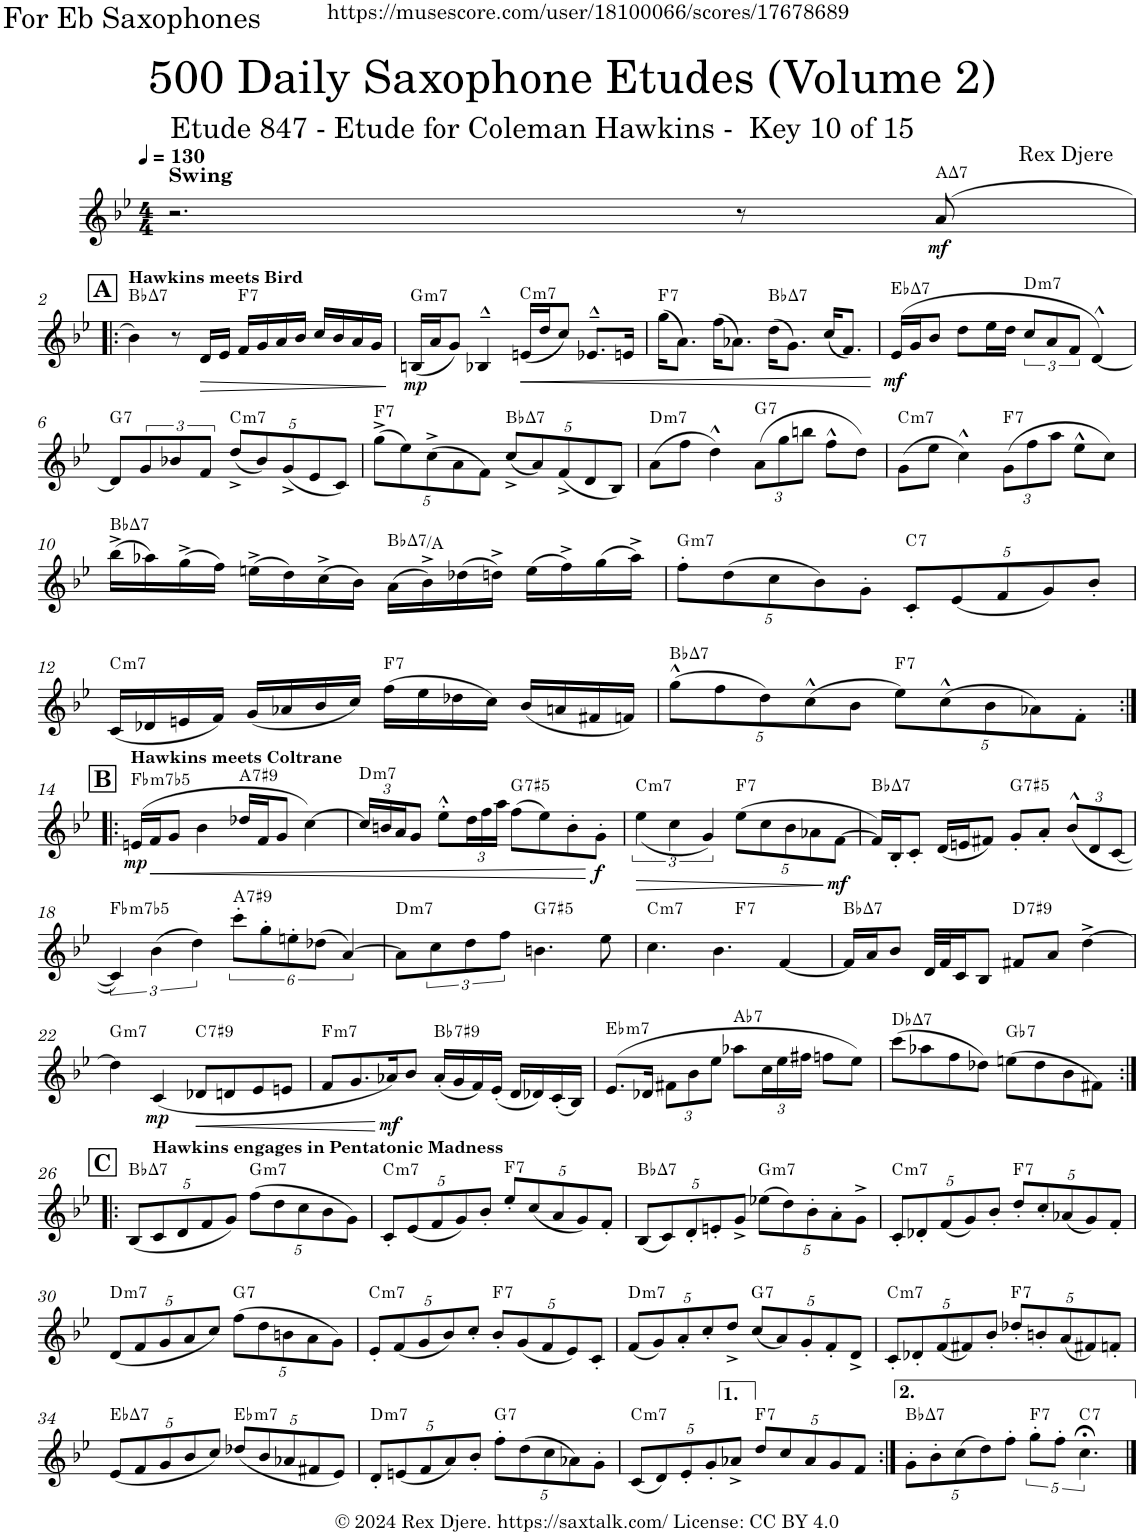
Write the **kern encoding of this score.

**kern	**dynam	**harte
*part1	*part1	*part1
*staff1	*staff1	*
*I"Alto Saxophone	*	*
*I'A. Sax.	*	*
*clefG2	*	*
*Trd5c9	*	*
*k[b-e-]	*	*
*M4/4	*	*
*MM130	*	*
=1	=1	=1
!LO:TX:a:B:t=Swing	!	!
2.r	.	.
8r	.	.
!	!LO:DY:b	!LO:H:kt=7
(8a/	mf	A:maj7
!!LO:LB:g=z
!!LO:REH:place=s1:a:B:cj:fs=14:t=A
=2!|:	=2!|:	=2!|:
!LO:TX:a:B:t=Hawkins meets Bird	!	!LO:H:kt=7
4b-\)	.	Bb:maj7
8r	.	.
!	!LO:HP:b	!
16d/LL	>	.
16e-/JJ	.	.
!	!	!LO:H:kt=7
16f/LL	.	F:7
16g/	.	.
16a/	.	.
16b-/JJ	.	.
16cc/LL	.	.
16b-/	.	.
16a/	.	.
16g/JJ	.	.
.	]	.
=3	=3	=3
!	!LO:DY:b	!LO:H:kt=m7
(16Bn/LL	mp	G:min7
16a/J	.	.
8g/J)	.	.
4B-X^^~/	.	.
!	!LO:HP:b	!LO:H:kt=m7
(16en/LL	<	C:min7
16dd/J	.	.
8cc/J)	.	.
8.e-X^^~/L	.	.
16en/Jk	.	.
=4	=4	=4
!	!	!LO:H:kt=7
(16gg\KL	.	F:7
8.a\J)	.	.
(16ff\KL	.	.
8.a-X\J)	.	.
!	!	!LO:H:kt=7
(16dd\KL	.	Bb:maj7
8.g\J)	.	.
(16cc/KL	.	.
8.f/J)	.	.
.	[	.
=5	=5	=5
!	!LO:DY:b	!LO:H:kt=7
(16e-/LL	mf	Eb:maj7
16g/J	.	.
8b-/J	.	.
8dd\L	.	.
16ee-\L	.	.
16dd\JJ	.	.
!	!	!LO:H:kt=m7
12cc/L	.	D:min7
12a/	.	.
12f/J	.	.
[4d^^/)	.	.
!!LO:LB:g=z
=6	=6	=6
!	!	!LO:H:kt=7
8d/L]	.	G:7
8g/	.	.
8b-X/	.	.
8f/J	.	.
*Xbrackettup	*	*
!	!	!LO:H:kt=m7
(10dd^/L	.	C:min7
10b-/)	.	.
(10g^/	.	.
10e-/	.	.
10c/J)	.	.
=7	=7	=7
!	!	!LO:H:kt=7
(10gg^\L	.	F:7
10ee-\)	.	.
(10cc^\	.	.
10a\	.	.
10f\J)	.	.
!	!	!LO:H:kt=7
(10cc^/L	.	Bb:maj7
10a/)	.	.
(10f^/	.	.
10d/	.	.
10B-/J)	.	.
=8	=8	=8
!	!	!LO:H:kt=m7
(8a\L	.	D:min7
8ff\J	.	.
4dd^^\)	.	.
!	!	!LO:H:kt=7
(12a\L	.	G:7
12gg\	.	.
12bbn\J	.	.
8ff^^\L	.	.
8dd\J)	.	.
=9	=9	=9
!	!	!LO:H:kt=m7
(8g\L	.	C:min7
8ee-\J	.	.
4cc^^\)	.	.
!	!	!LO:H:kt=7
(12g\L	.	F:7
12ff\	.	.
12aa\J	.	.
8ee-^^\L	.	.
8cc\J)	.	.
!!LO:LB:g=z
=10	=10	=10
!	!	!LO:H:kt=7
(16bb-^\LL	.	Bb:maj7
16aa-X\)	.	.
(16gg^\	.	.
16ff\JJ)	.	.
(16een^\LL	.	.
16dd\)	.	.
(16cc^\	.	.
16b-\JJ)	.	.
!	!	!LO:H:kt=7
(16a\LL	.	Bb:maj7/7
16b-^\)	.	.
(16dd-X\	.	.
16ddn^\JJ)	.	.
(16ee\LL	.	.
16ff^\)	.	.
(16gg\	.	.
16aa-^\JJ)	.	.
=11	=11	=11
!	!	!LO:H:kt=m7
10ff'\L	.	G:min7
(10dd\	.	.
10cc\	.	.
10b-\)	.	.
10g'\J	.	.
!	!	!LO:H:kt=7
10c'/L	.	C:7
(10e-/	.	.
10f/	.	.
10g/)	.	.
10b-'/J	.	.
!!LO:LB:g=z
=12	=12	=12
!	!	!LO:H:kt=m7
(16c/LL	.	C:min7
16d-X/	.	.
16en/	.	.
16f/JJ)	.	.
(16g/LL	.	.
16a-X/	.	.
16b-/	.	.
16cc/JJ)	.	.
!	!	!LO:H:kt=7
(16ff\LL	.	F:7
16ee-\	.	.
16dd-X\	.	.
16cc\JJ)	.	.
(16b-/LL	.	.
16an/	.	.
16f#X/	.	.
16fn/JJ)	.	.
=13	=13	=13
!	!	!LO:H:kt=7
(10gg^^\L	.	Bb:maj7
10ff\	.	.
10dd\)	.	.
(10cc^^\	.	.
10b-\J	.	.
!	!	!LO:H:kt=7
10ee-\L)	.	F:7
(10cc^^\	.	.
10b-\	.	.
10a-X\)	.	.
10f'\J	.	.
!!LO:LB:g=z
!!LO:REH:place=s1:a:B:cj:fs=14:t=B
=14:|!|:	=14:|!|:	=14:|!|:
!LO:TX:a:B:t=Hawkins meets Coltrane	!	!
!	!LO:DY:b	!LO:H:kt=m7b5
(16en/LL	mp	Fb:hdim7
!	!LO:HP:b	!
16f/J	<	.
8g/J	.	.
4b-\	.	.
!	!	!LO:H:kt=7
16dd-X/LL	.	A:7(#9)
16f/J	.	.
8g/J	.	.
[4cc\)	.	.
=15	=15	=15
!	!	!LO:H:kt=m7
24cc/LL]	.	D:min7
24bn/	.	.
24a/J	.	.
8g/J	.	.
8ee-^^'\L	.	.
24dd\L	.	.
24ff\	.	.
24aa\JJ	.	.
!	!	!LO:H:kt=7
(8ff\L	.	G:(3,#5,b7)
8ee-\)	.	.
8b'\	.	.
!	!LO:DY:n=1:b	!
8g'\J	[ f	.
=16	=16	=16
*brackettup	*	*
!	!LO:HP:b	!LO:H:kt=m7
(<6ee-\	>	C:min7
6cc\	.	.
6g/)	.	.
*Xbrackettup	*	*
!	!	!LO:H:kt=7
(10ee-\L	.	F:7
10cc\	.	.
10b-\	.	.
10a-X\	.	.
!	!LO:DY:n=1:b	!
[10f\J	] mf	.
=17	=17	=17
!	!	!LO:H:kt=7
16f/LL])	.	Bb:maj7
16B-'/J	.	.
8c'/J	.	.
(16d/LL	.	.
16en/J	.	.
8f#X/J)	.	.
!	!	!LO:H:kt=7
8g'/L	.	G:(3,#5,b7)
8a'/J	.	.
(12b-^^/L	.	.
12d/	.	.
[12c/J	.	.
!!LO:LB:g=z
=18	=18	=18
*brackettup	*	*
!	!	!LO:H:kt=m7b5
6c/])	.	Fb:hdim7
(6b-\	.	.
6dd\)	.	.
!	!	!LO:H:kt=7
12ccc'\L	.	A:7(#9)
12gg'\	.	.
12een'\	.	.
(12dd-X\J	.	.
[6a/)	.	.
=19	=19	=19
!	!	!LO:H:kt=m7
8a\L]	.	D:min7
8cc\	.	.
8dd\	.	.
8ff\J	.	.
!	!	!LO:H:kt=7
4.bn\	.	G:(3,#5,b7)
8ee-\	.	.
=20	=20	=20
!	!	!LO:H:kt=m7
*^	*	*
4.cc\	2ryy	.	C:min7
4.b-\	.	.	.
!	!	!	!LO:H:kt=7
.	2ryy	.	F:7
[4f/	.	.	.
=21	=21	=21	=21
!	!	!	!LO:H:kt=7
*v	*v	*	*
16f/LL]	.	Bb:maj7
16a/J	.	.
8b-/J	.	.
32d/LLL	.	.
32f/J	.	.
16c/J	.	.
8B-/J	.	.
!	!	!LO:H:kt=7
8f#X/L	.	D:7(#9)
8a/J	.	.
[4dd^\	.	.
!!LO:LB:g=z
=22	=22	=22
!	!	!LO:H:kt=m7
4dd\]	.	G:min7
!	!LO:DY:b	!
(4c/	mp	.
!	!LO:HP:b	!LO:H:kt=7
8d-X/L	<	C:7(#9)
8dn/	.	.
8e-/	.	.
8en/J	.	.
=23	=23	=23
!	!	!LO:H:kt=m7
8f/L	.	F:min7
8.g/	.	.
!	!LO:DY:n=1:b	!
16a-X/K)	[ mf	.
8b-/J	.	.
!	!	!LO:H:kt=7
(16a-'/LL	.	Bb:7(#9)
16g/	.	.
16f/)	.	.
(16e-'/JJ	.	.
16d/LL	.	.
16d-X/)	.	.
(16c'/	.	.
16B-/JJ)	.	.
=24	=24	=24
!	!	!LO:H:kt=m7
(8.e-/L	.	Eb:min7
16d-X/Jk	.	.
*Xbrackettup	*	*
12f#X\L	.	.
12b-\	.	.
12ee-\J	.	.
!	!	!LO:H:kt=7
8aa-X\L	.	Ab:7
24cc\L	.	.
24ee-\	.	.
24ff#X\JJ	.	.
8ffn\L	.	.
8ee-\J)	.	.
=25	=25	=25
!	!	!LO:H:kt=7
(8ccc\L	.	Db:maj7
8aa-X\	.	.
8ff\	.	.
8dd-X\J)	.	.
!	!	!LO:H:kt=7
(8een\L	.	Gb:7
8dd-\	.	.
8b-\	.	.
8f#X\J)	.	.
!!LO:LB:g=z
!!LO:REH:place=s1:a:B:cj:fs=14:t=C
=26:|!|:	=26:|!|:	=26:|!|:
!	!	!LO:H:kt=7
(10B-/L	.	Bb:maj7
!LO:TX:a:B:t=Hawkins engages in Pentatonic Madness	!	!
10c/	.	.
10d/	.	.
10f/	.	.
10g/J)	.	.
!	!	!LO:H:kt=m7
(10ff\L	.	G:min7
10dd\	.	.
10cc\	.	.
10b-\	.	.
10g\J)	.	.
=27	=27	=27
!	!	!LO:H:kt=m7
10c'/L	.	C:min7
(10e-/	.	.
10f/	.	.
10g/)	.	.
10b-'/J	.	.
!	!	!LO:H:kt=7
10ee-'/L	.	F:7
(10cc/	.	.
10a/	.	.
10g/)	.	.
10f'/J	.	.
=28	=28	=28
!	!	!LO:H:kt=7
(10B-/L	.	Bb:maj7
10c/)	.	.
10d'/	.	.
10en'/	.	.
10g^/J	.	.
!	!	!LO:H:kt=m7
(10ee-X\L	.	G:min7
10dd\)	.	.
10b-'\	.	.
10a'\	.	.
10g^\J	.	.
=29	=29	=29
!	!	!LO:H:kt=m7
10c'/L	.	C:min7
10d-X'/	.	.
(10f/	.	.
10g/)	.	.
10b-'/J	.	.
!	!	!LO:H:kt=7
10dd'/L	.	F:7
10cc'/	.	.
(10a-X/	.	.
10g/)	.	.
10f'/J	.	.
!!LO:LB:g=z
=30	=30	=30
!	!	!LO:H:kt=m7
(10d/L	.	D:min7
10f/	.	.
10g/	.	.
10a/	.	.
10cc/J)	.	.
!	!	!LO:H:kt=7
(10ff\L	.	G:7
10dd\	.	.
10bn\	.	.
10a\	.	.
10g\J)	.	.
=31	=31	=31
!	!	!LO:H:kt=m7
10e-'/L	.	C:min7
(10f/	.	.
10g/	.	.
10b-/)	.	.
10cc'/J	.	.
!	!	!LO:H:kt=7
10b-'/L	.	F:7
(10g/	.	.
10f/	.	.
10e-/)	.	.
10c'/J	.	.
=32	=32	=32
!	!	!LO:H:kt=m7
(10f/L	.	D:min7
10g/)	.	.
10a'/	.	.
10cc'/	.	.
10dd^/J	.	.
!	!	!LO:H:kt=7
(10cc/L	.	G:7
10a/)	.	.
10g'/	.	.
10f'/	.	.
10d^/J	.	.
=33	=33	=33
!	!	!LO:H:kt=m7
10c'/L	.	C:min7
10d-X'/	.	.
(10f/	.	.
10f#X/)	.	.
10b-'/J	.	.
!	!	!LO:H:kt=7
10dd-X'/L	.	F:7
10bn'/	.	.
(10a/	.	.
10f#X/)	.	.
10fn'/J	.	.
!!LO:LB:g=z
=34	=34	=34
!	!	!LO:H:kt=7
(10e-/L	.	Eb:maj7
10f/	.	.
10g/	.	.
10b-/	.	.
10cc/J)	.	.
!	!	!LO:H:kt=m7
(10dd-X/L	.	Eb:min7
10b-/	.	.
10a-X/	.	.
10f#X/	.	.
10e-/J)	.	.
=35	=35	=35
!	!	!LO:H:kt=m7
10d'/L	.	D:min7
(10en/	.	.
10f/	.	.
10a/)	.	.
10b-'/J	.	.
!	!	!LO:H:kt=7
10ff'\L	.	G:7
(10dd\	.	.
10cc\	.	.
10a-X\)	.	.
10g'\J	.	.
=36	=36	=36
!	!	!LO:H:kt=m7
(10c/L	.	C:min7
10d/)	.	.
10e-'/	.	.
10g'/	.	.
10a-X^/J	.	.
!	!	!LO:H:kt=7
10dd/L	.	F:7
10cc/	.	.
10a-/	.	.
10g/	.	.
10f/J	.	.
=37:|!	=37:|!	=37:|!
!	!	!LO:H:kt=7
10g'\L	.	Bb:maj7
10b-'\	.	.
(10cc\	.	.
10dd\)	.	.
10ff'\J	.	.
*brackettup	*	*
!	!	!LO:H:kt=7
10gg'\L	.	F:7
10ff'\J	.	.
!	!	!LO:H:kt=7
5.cc;<\	.	C:7
==	==	==
*-	*-	*-
